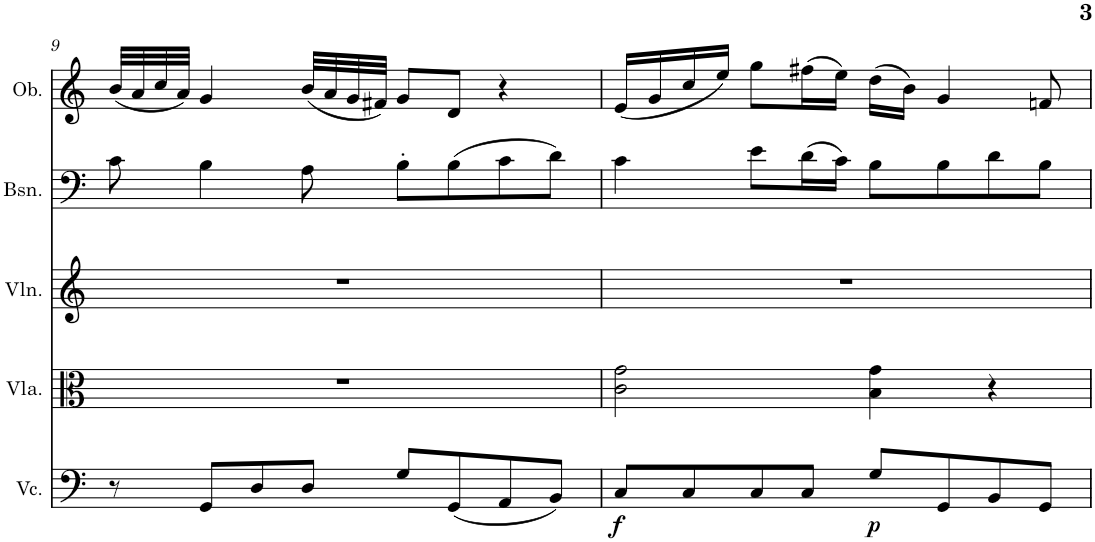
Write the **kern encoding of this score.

**kern	**dynam	**kern	**kern	**kern	**kern
*part5	*part5	*part4	*part3	*part2	*part1
*staff5	*staff5	*staff4	*staff3	*staff2	*staff1
*I"Violoncello	*	*I"Viola	*I"Violin	*I"Bassoon	*I"Oboe
*I'Vc.	*	*I'Vla.	*I'Vln.	*I'Bsn.	*I'Ob.
!!LO:PB:g=z
*clefF4	*	*clefC3	*clefG2	*clefF4	*clefG2
*k[]	*	*k[]	*k[]	*k[]	*k[]
*M4/4	*	*M4/4	*M4/4	*M4/4	*M4/4
*met(c)	*	*met(c)	*met(c)	*met(c)	*met(c)
=9	=9	=9	=9	=9	=9
8r	.	1r	1r	8c\	(<32b/LLL
.	.	.	.	.	32a/
.	.	.	.	.	32cc/
.	.	.	.	.	32a/JJJ)
8GG/L	.	.	.	4B\	4g/
8D/	.	.	.	.	.
8D/J	.	.	.	8A\	(<32b/LLL
.	.	.	.	.	32a/
.	.	.	.	.	32g/
.	.	.	.	.	32f#X/JJJ)
8G/L	.	.	.	8B'\L	8g/L
(<8GG/	.	.	.	(>8B\	8d/J
8AA/	.	.	.	8c\	4r
8BB/J)	.	.	.	8d\J)	.
=10	=10	=10	=10	=10	=10
!	!LO:DY:b	!	!	!	!
8C/L	f	2c\ 2g\	1r	4c\	(<16e/LL
.	.	.	.	.	16g/
8C/	.	.	.	.	16cc/
.	.	.	.	.	16ee/JJ)
8C/	.	.	.	8e\L	8gg\L
8C/J	.	.	.	(>16d\L	(>16ff#X\L
.	.	.	.	16c\JJ)	16ee\JJ)
!	!LO:DY:b	!	!	!	!
8G/L	p	4B\ 4g\	.	8B\L	(>16dd\LL
.	.	.	.	.	16b\JJ)
8GG/	.	.	.	8B\	4g/
8BB/	.	4r	.	8d\	.
8GG/J	.	.	.	8B\J	8fn/
=	=	=	=	=	=
*-	*-	*-	*-	*-	*-
